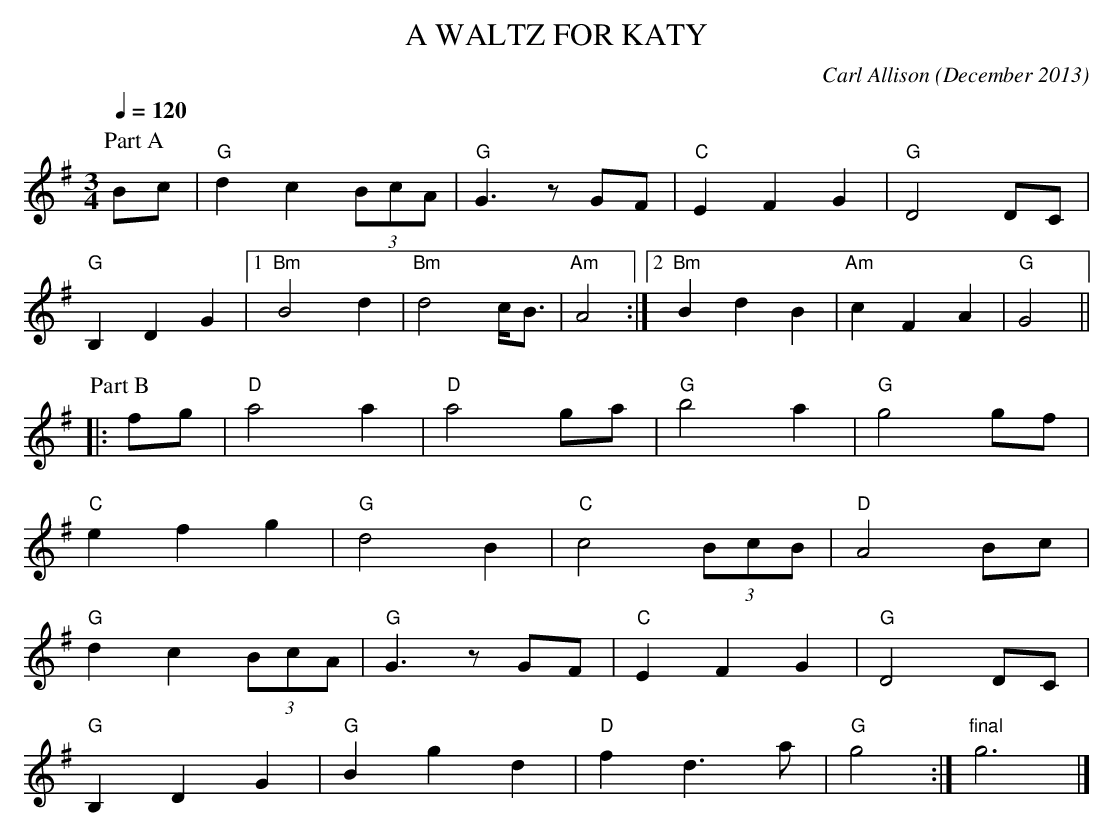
X:1
T:WALTZ FOR KATY, A
C:Carl Allison (December 2013)
Q:1/4=120
M:3/4
L:1/8
K:G
P:Part A
Bc|"G" d2c2 (3BcA|"G" G3z GF|"C" E2 F2 G2 |"G" D4 DC|
"G" B,2 D2 G2 |1 "Bm"B4 d2 |"Bm" d4 c<B|"Am" A4 :|\
[2"Bm" B2 d2 B2|"Am"c2 F2 A2|"G" G4||
P:Part B
|:fg|"D"a4 a2 |"D"a4 ga|"G"b4 a2|"G" g4 gf|
"C"e2 f2 g2|"G" d4 B2 |"C" c4 (3BcB|"D" A4 Bc|
"G" d2 c2 (3BcA|"G" G3 zGF|"C" E2 F2 G2 |"G" D4 DC|
"G"B,2 D2 G2 |"G" B2 g2 d2 |"D" f2 d3a |"G" g4:|"final" g6|]
